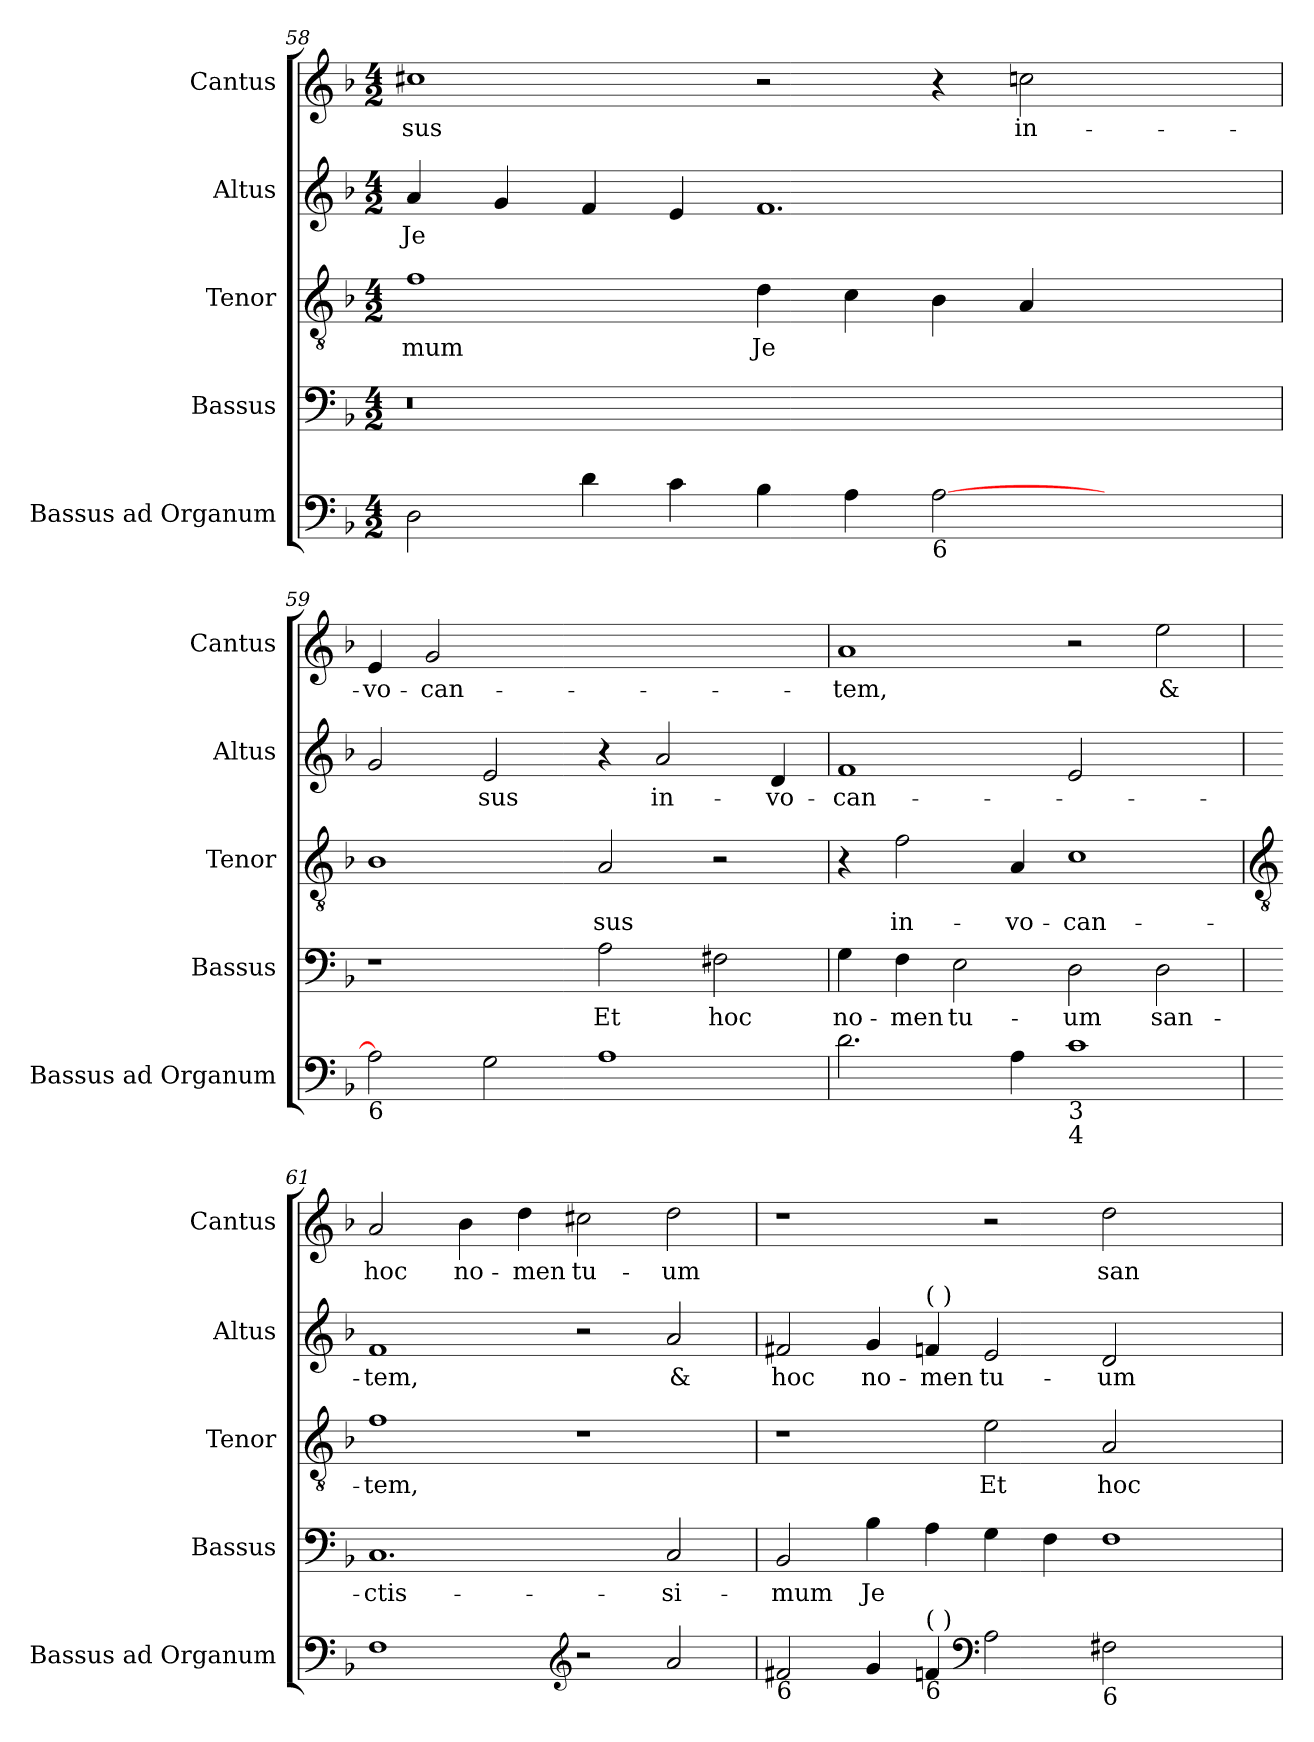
**kern	**kern	**text	**kern	**text	**kern	**text	**kern	**text
*part5	*part4	*part4	*part3	*part3	*part2	*part2	*part1	*part1
*staff5	*staff4	*staff4	*staff3	*staff3	*staff2	*staff2	*staff1	*staff1
*I"Bassus ad Organum	*I"Bassus	*	*I"Tenor	*	*I"Altus	*	*I"Cantus	*
*I'Bassus ad Organum	*I'Bassus	*	*I'Tenor	*	*I'Altus	*	*I'Cantus	*
!!LO:LB:g=z
*clefF4	*clefF4	*	*clefGv2	*	*clefG2	*	*clefG2	*
*k[b-]	*k[b-]	*	*k[b-]	*	*k[b-]	*	*k[b-]	*
*F:	*F:	*	*F:	*	*F:	*	*F:	*
*M4/2	*M4/2	*	*M4/2	*	*M4/2	*	*M4/2	*
=58A	=58A	=58A	=58A	=58A	=58A	=58A	=58A	=58A
!	!	!	!	!LO:LY:b	!	!LO:LY:b	!	!LO:LY:b
*	*	*	*	*	*	*	*^	*
2D	0r	.	1f	-mum	4a	Je	1cc#X	1ryy	-sus
.	.	.	.	.	4g	.	.	.	.
4d	.	.	.	.	4f	.	.	.	.
4c	.	.	.	.	4e	.	.	.	.
!	!	!	!	!LO:LY:b	!	!	!	!	!
4B-	.	.	4d	Je	1.f	.	2r	2ryy	.
4A	.	.	4c	.	.	.	.	.	.
!LO:TX:b:t=6	!	!	!	!	!	!	!	!	!
[2A	.	.	4B-	.	.	.	4r	4ryy	.
!	!	!	!	!	!	!	!	!	!LO:LY:b
.	.	.	4A	.	.	.	2ccn	4ryy	in-
2ryy	2ryy	.	2ryy	.	.	.	.	4ryy	.
.	.	.	.	.	.	.	4ryy	4ryy	.
=59A	=59A	=59A	=59A	=59A	=59A	=59A	=59A	=59A	=59A
!LO:TX:b:t=6	!	!	!	!	!	!	!	!	!
!	!	!	!	!	!	!	!	!	!LO:LY:b
2A]	1r	.	1B-	.	2g	.	4e	1ryy	-vo-
!	!	!	!	!	!	!	!	!	!LO:LY:b
.	.	.	.	.	.	.	2g	.	-can-
!	!	!	!	!	!	!LO:LY:b	!	!	!
2G	.	.	.	.	2e	sus	.	.	.
.	.	.	.	.	.	.	1ryy	.	.
!	!	!LO:LY:b	!	!LO:LY:b	!	!	!	!	!
1A	2A	Et	2A	sus	4r	.	.	4ryy	.
!	!	!	!	!	!	!LO:LY:b	!	!	!
.	.	.	.	.	2a	in-	.	2.ryy	.
!	!	!LO:LY:b	!	!	!	!	!	!	!
.	2F#X	hoc	2r	.	.	.	.	.	.
!	!	!	!	!	!	!LO:LY:b	!	!	!
.	.	.	.	.	4d	-vo-	4ryy	.	.
*	*	*	*	*	*	*	*v	*v	*
!!LO:LB:g=z
=60	=60	=60	=60	=60	=60	=60	=60	=60
!	!	!LO:LY:b	!	!	!	!LO:LY:b	!	!LO:LY:b
2.d	4G	no-	4r	.	1f	-can-	1a	-tem,
!	!	!LO:LY:b	!	!LO:LY:b	!	!	!	!
.	4F	-men	2f	in-	.	.	.	.
!	!	!LO:LY:b	!	!	!	!	!	!
.	2E	tu-	.	.	.	.	.	.
!	!	!	!	!LO:LY:b	!	!	!	!
4A	.	.	4A	-vo-	.	.	.	.
!LO:TX:b:t=3	!	!	!	!	!	!	!	!
!LO:TX:b:t=4	!	!	!	!	!	!	!	!
!	!	!LO:LY:b	!	!LO:LY:b	!	!	!	!
1c	2D	-um	1c	-can-	2e	.	2r	.
!	!	!LO:LY:b	!	!	!	!	!	!LO:LY:b
.	2D	san-	.	.	2ryy	.	2ee	&
!!LO:LB:g=z
=61	=61	=61	=61	=61	=61	=61	=61	=61
*	*	*	*clefGv2	*	*	*	*	*
!	!	!LO:LY:b	!	!LO:LY:b	!	!LO:LY:b	!	!LO:LY:b
1F	1.C	-ctis-	1f	-tem,	1f	-tem,	2a	hoc
!	!	!	!	!	!	!	!	!LO:LY:b
.	.	.	.	.	.	.	4b-	no-
!	!	!	!	!	!	!	!	!LO:LY:b
.	.	.	.	.	.	.	4dd	-men
*clefG2	*	*	*	*	*	*	*	*
!	!	!	!	!	!	!	!	!LO:LY:b
2r	.	.	1r	.	2r	.	2cc#X	tu-
!	!	!LO:LY:b	!	!	!	!LO:LY:b	!	!LO:LY:b
2a	2C	-si-	.	.	2a	&	2dd	-um
!!LO:LB:g=z
=62	=62	=62	=62	=62	=62	=62	=62	=62
!LO:TX:b:t=6	!	!	!	!	!	!	!	!
!	!	!LO:LY:b	!	!	!	!LO:LY:b	!	!
2f#X	2BB-	-mum	1r	.	2f#X	hoc	1r	.
!	!	!LO:LY:b	!	!	!	!LO:LY:b	!	!
4g	4B-	Je	.	.	4g	no-	.	.
!	!	!	!	!	!LO:TX:a:t=(  )	!	!	!
!LO:TX:a:t=(  )	!	!	!	!	!	!	!	!
!LO:TX:b:t=6	!	!	!	!	!	!	!	!
!	!	!	!	!	!	!LO:LY:b	!	!
4f	4A	.	.	.	4f	-men	.	.
*clefF4	*	*	*	*	*	*	*	*
!	!	!	!	!LO:LY:b	!	!LO:LY:b	!	!
2A	4G	.	2e	Et	2e	tu-	2r	.
.	4F	.	.	.	.	.	.	.
!LO:TX:b:t=6	!	!	!	!	!	!	!	!
!	!	!	!	!LO:LY:b	!	!LO:LY:b	!	!LO:LY:b
2F#X	1F	.	2A	hoc	2d	-um	2dd	san-
2ryy	.	.	2ryy	.	2ryy	.	2ryy	.
=	=	=	=	=	=	=	=	=
*-	*-	*-	*-	*-	*-	*-	*-	*-
